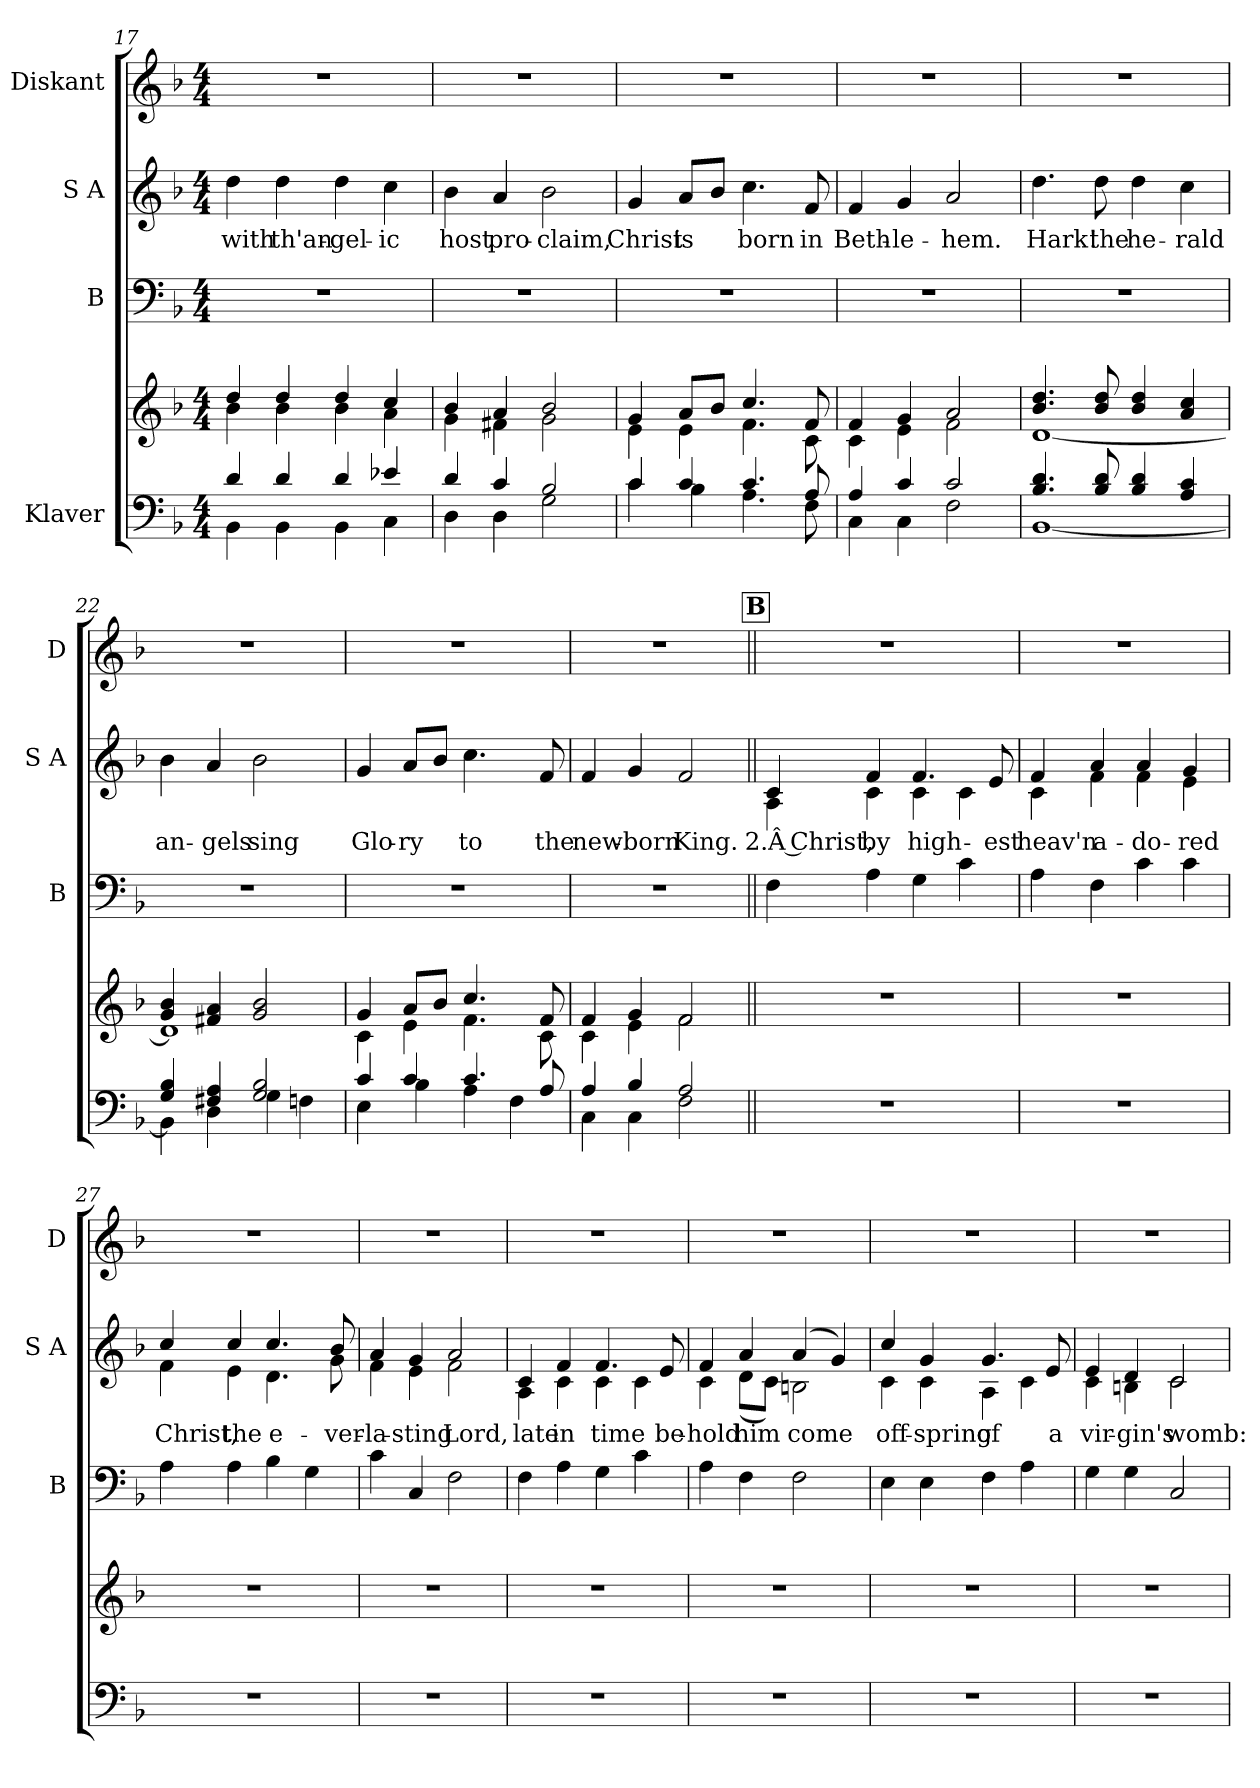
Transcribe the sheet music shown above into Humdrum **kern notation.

**kern	**kern	**kern	**kern	**text	**kern
*part4	*part4	*part3	*part2	*part2	*part1
*staff5	*staff4	*staff3	*staff2	*staff2	*staff1
*I"Klaver	*	*I"B	*I"S A	*	*I"Diskant
*	*	*I'B	*I'S A	*	*I'D
!!LO:LB:g=z
*clefF4	*clefG2	*clefF4	*clefG2	*	*clefG2
*k[b-]	*k[b-]	*k[b-]	*k[b-]	*	*k[b-]
*M4/4	*M4/4	*M4/4	*M4/4	*	*M4/4
=17	=17	=17	=17	=17	=17
*^	*^	*	*	*	*
4d/	4BB-\	4dd/	4b-\	1r	4dd\	with	1r
4d/	4BB-\	4dd/	4b-\	.	4dd\	th'an-	.
4d/	4BB-\	4dd/	4b-\	.	4dd\	-gel-	.
4e-X/	4C\	4cc/	4a\	.	4cc\	-ic	.
=18	=18	=18	=18	=18	=18	=18	=18
4d/	4D\	4b-/	4g\	1r	4b-\	host	1r
4c/	4D\	4a/	4f#X\	.	4a/	pro-	.
2B-/	2G\	2b-/	2g\	.	2b-\	-claim,	.
=19	=19	=19	=19	=19	=19	=19	=19
4c/	4c\	4g/	4e\	1r	4g/	Christ	1r
4c/	4B-\	8a/L	4e\	.	8a/L	is	.
.	.	8b-/J	.	.	8b-/J	.	.
4.c/	4.A\	4.cc/	4.f\	.	4.cc\	born	.
8A/	8F\	8f/	8c\	.	8f/	in	.
=20	=20	=20	=20	=20	=20	=20	=20
4A/	4C\	4f/	4c\	1r	4f/	Beth-	1r
4c/	4C\	4g/	4e\	.	4g/	-le-	.
2c/	2F\	2a/	2f\	.	2a/	-hem.	.
=21	=21	=21	=21	=21	=21	=21	=21
4.B-/ 4.d/	[1BB-	4.b-/ 4.dd/	[1d	1r	4.dd\	Hark!	1r
8B-/ 8d/	.	8b-/ 8dd/	.	.	8dd\	the	.
4B-/ 4d/	.	4b-/ 4dd/	.	.	4dd\	he-	.
4A/ 4c/	.	4a/ 4cc/	.	.	4cc\	-rald	.
=22	=22	=22	=22	=22	=22	=22	=22
4G/ 4B-/	4BB-\]	4g/ 4b-/	1d]	1r	4b-\	an-	1r
4F#X/ 4A/	4D\	4f#X/ 4a/	.	.	4a/	-gels	.
2G/ 2B-/	4G\	2g/ 2b-/	.	.	2b-\	sing	.
.	4Fn\	.	.	.	.	.	.
!!LO:PB:g=z
=23	=23	=23	=23	=23	=23	=23	=23
4c/	4E\	4g/	4c\	1r	4g/	Glo-	1r
4c/	4B-\	8a/L	4e\	.	8a/L	-ry	.
.	.	8b-/J	.	.	8b-/J	.	.
4.c/	4A\	4.cc/	4.f\	.	4.cc\	to	.
.	4F\	.	.	.	.	.	.
8A/	.	8f/	8c\	.	8f/	the	.
=24	=24	=24	=24	=24	=24	=24	=24
4A/	4C\	4f/	4c\	1r	4f/	new-	1r
4B-/	4C\	4g/	4e\	.	4g/	-born	.
2A/	2F\	2f/	2f\	.	2f/	King.	.
*v	*v	*	*	*	*	*	*
*	*v	*v	*	*	*	*
!!LO:LB:g=z
!!LO:REH:place=s1:a:B:fs=14:t=B
=25||	=25||	=25||	=25||	=25||	=25||
*	*	*	*^	*	*
1r	1r	4F\	4c/	4A\	2.Â Christ,	1r
.	.	4A\	4f/	4c\	by	.
.	.	4G\	4.f/	4c\	high-	.
.	.	4c\	.	4c\	.	.
.	.	.	8e/	.	-est	.
=26	=26	=26	=26	=26	=26	=26
1r	1r	4A\	4f/	4c\	heav'n	1r
.	.	4F\	4a/	4f\	a-	.
.	.	4c\	4a/	4f\	-do-	.
.	.	4c\	4g/	4e\	-red	.
=27	=27	=27	=27	=27	=27	=27
1r	1r	4A\	4cc/	4f\	Christ,	1r
.	.	4A\	4cc/	4e\	the	.
.	.	4B-\	4.cc/	4.d\	e-	.
.	.	4G\	.	.	.	.
.	.	.	8b-/	8g\	-ver-	.
=28	=28	=28	=28	=28	=28	=28
1r	1r	4c\	4a/	4f\	-la-	1r
.	.	4C/	4g/	4e\	-sting	.
.	.	2F\	2a/	2f\	Lord,	.
=29	=29	=29	=29	=29	=29	=29
1r	1r	4F\	4c/	4A\	late	1r
.	.	4A\	4f/	4c\	in	.
.	.	4G\	4.f/	4c\	time	.
.	.	4c\	.	4c\	.	.
.	.	.	8e/	.	be-	.
!!LO:PB:g=z
=30	=30	=30	=30	=30	=30	=30
1r	1r	4A\	4f/	4c\	-hold	1r
.	.	4F\	4a/	(>8d\L	him	.
.	.	.	.	8c\J)	.	.
.	.	2F\	(>4a/	2Bn\	come	.
.	.	.	4g/)	.	.	.
=31	=31	=31	=31	=31	=31	=31
1r	1r	4E\	4cc/	4c\	off-	1r
.	.	4E\	4g/	4c\	-spring	.
.	.	4F\	4.g/	4A\	of	.
.	.	4A\	.	4c\	.	.
.	.	.	8e/	.	a	.
=32	=32	=32	=32	=32	=32	=32
1r	1r	4G\	4e/	4c\	vir-	1r
.	.	4G\	4d/	4Bn\	-gin's	.
.	.	2C/	2c/	2c\	womb:	.
*	*	*	*v	*v	*	*
=	=	=	=	=	=
*-	*-	*-	*-	*-	*-
